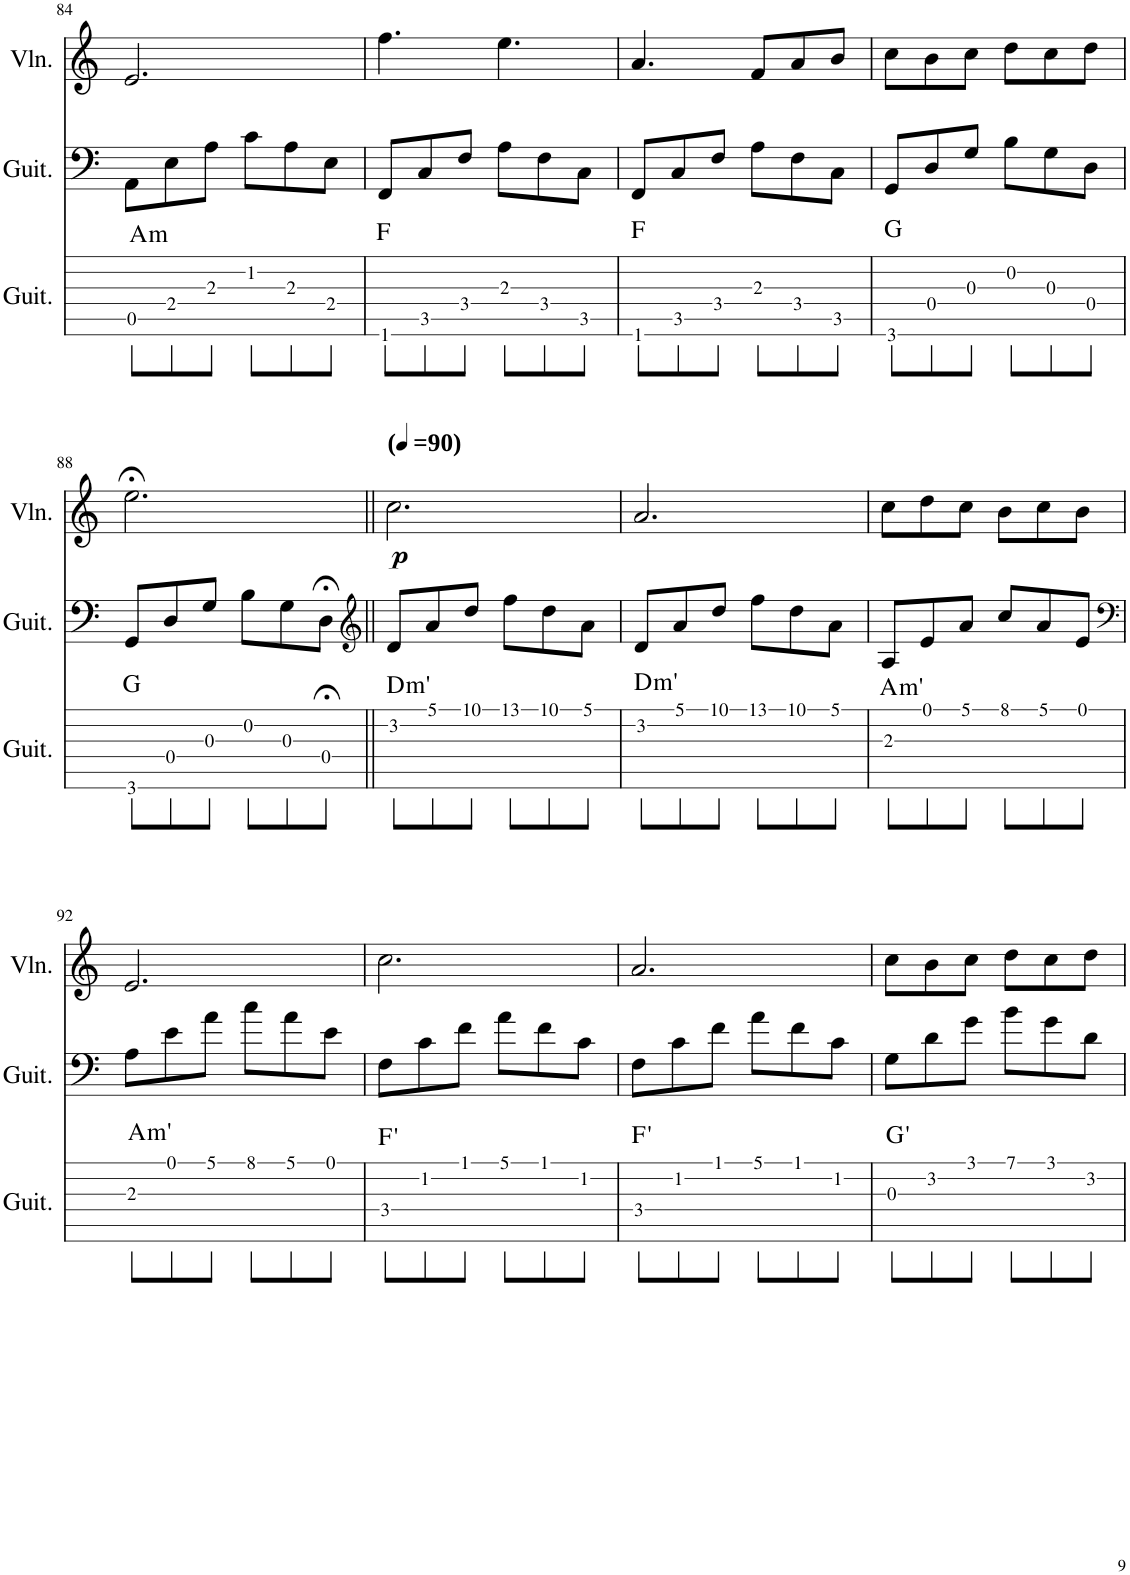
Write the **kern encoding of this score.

**kern	**harte	**kern	**kern	**dynam
*part3	*part3	*part2	*part1	*part1
*staff3	*	*staff2	*staff1	*staff1
*I"Acoustic Guitar	*	*I"Acoustic Guitar	*I"Violin	*
*I'Guit.	*	*I'Guit.	*I'Vln.	*
!!LO:PB:g=z
*	*	*clefF4	*clefG2	*
*k[]	*	*k[]	*k[]	*
*M6/8	*	*M6/8	*M6/8	*
=84	=84	=84	=84	=84
!	!LO:H:kt=m	!	!	!
8AA\L	A:min	8AA\L	2.e/	.
8E\	.	8E\	.	.
8A\J	.	8A\J	.	.
8c\L	.	8c\L	.	.
8A\	.	8A\	.	.
8E\J	.	8E\J	.	.
=85	=85	=85	=85	=85
8FF\L	F:maj	8FF/L	4.ff\	.
8C\	.	8C/	.	.
8F\J	.	8F/J	.	.
8A\L	.	8A\L	4.ee\	.
8F\	.	8F\	.	.
8C\J	.	8C\J	.	.
=86	=86	=86	=86	=86
8FF\L	F:maj	8FF/L	4.a/	.
8C\	.	8C/	.	.
8F\J	.	8F/J	.	.
8A\L	.	8A\L	8f/L	.
8F\	.	8F\	8a/	.
8C\J	.	8C\J	8b/J	.
=87	=87	=87	=87	=87
8GG\L	G:maj	8GG/L	8cc\L	.
8D\	.	8D/	8b\	.
8G\J	.	8G/J	8cc\J	.
8B\L	.	8B\L	8dd\L	.
8G\	.	8G\	8cc\	.
8D\J	.	8D\J	8dd\J	.
!!LO:LB:g=z
=88	=88	=88	=88	=88
8GG\L	G:maj	8GG/L	2.ee;<\	.
8D\	.	8D/	.	.
8G\J	.	8G/J	.	.
8B\L	.	8B\L	.	.
8G\	.	8G\	.	.
8D;<\J	.	8D;<\J	.	.
=89||	=89||	=89||	=89||	=89||
*clefG2	*	*clefG2	*	*
*	*	*	*MM90	*
!	!LO:H:kt=m	!	!	!LO:DY:b
8d\L	D:min	8d/L	2.cc\	p
8a\	.	8a/	.	.
8dd\J	.	8dd/J	.	.
8ff\L	.	8ff\L	.	.
8dd\	.	8dd\	.	.
8a\J	.	8a\J	.	.
=90	=90	=90	=90	=90
!	!LO:H:kt=m	!	!	!
8d\L	D:min	8d/L	2.a/	.
8a\	.	8a/	.	.
8dd\J	.	8dd/J	.	.
8ff\L	.	8ff\L	.	.
8dd\	.	8dd\	.	.
8a\J	.	8a\J	.	.
=91	=91	=91	=91	=91
!	!LO:H:kt=m	!	!	!
8A\L	A:min	8A/L	8cc\L	.
8e\	.	8e/	8dd\	.
8a\J	.	8a/J	8cc\J	.
8cc\L	.	8cc/L	8b\L	.
8a\	.	8a/	8cc\	.
8e\J	.	8e/J	8b\J	.
!!LO:LB:g=z
=92	=92	=92	=92	=92
*clefF4	*	*clefF4	*	*
!	!LO:H:kt=m	!	!	!
8A\L	A:min	8A\L	2.e/	.
8e\	.	8e\	.	.
8a\J	.	8a\J	.	.
8cc\L	.	8cc\L	.	.
8a\	.	8a\	.	.
8e\J	.	8e\J	.	.
=93	=93	=93	=93	=93
!	!LO:H:kt='	!	!	!
8F\L	.	8F\L	2.cc\	.
8c\	.	8c\	.	.
8f\J	.	8f\J	.	.
8a\L	.	8a\L	.	.
8f\	.	8f\	.	.
8c\J	.	8c\J	.	.
=94	=94	=94	=94	=94
!	!LO:H:kt='	!	!	!
8F\L	.	8F\L	2.a/	.
8c\	.	8c\	.	.
8f\J	.	8f\J	.	.
8a\L	.	8a\L	.	.
8f\	.	8f\	.	.
8c\J	.	8c\J	.	.
=95	=95	=95	=95	=95
!	!LO:H:kt='	!	!	!
8G\L	.	8G\L	8cc\L	.
8d\	.	8d\	8b\	.
8g\J	.	8g\J	8cc\J	.
8b\L	.	8b\L	8dd\L	.
8g\	.	8g\	8cc\	.
8d\J	.	8d\J	8dd\J	.
=	=	=	=	=
*-	*-	*-	*-	*-
